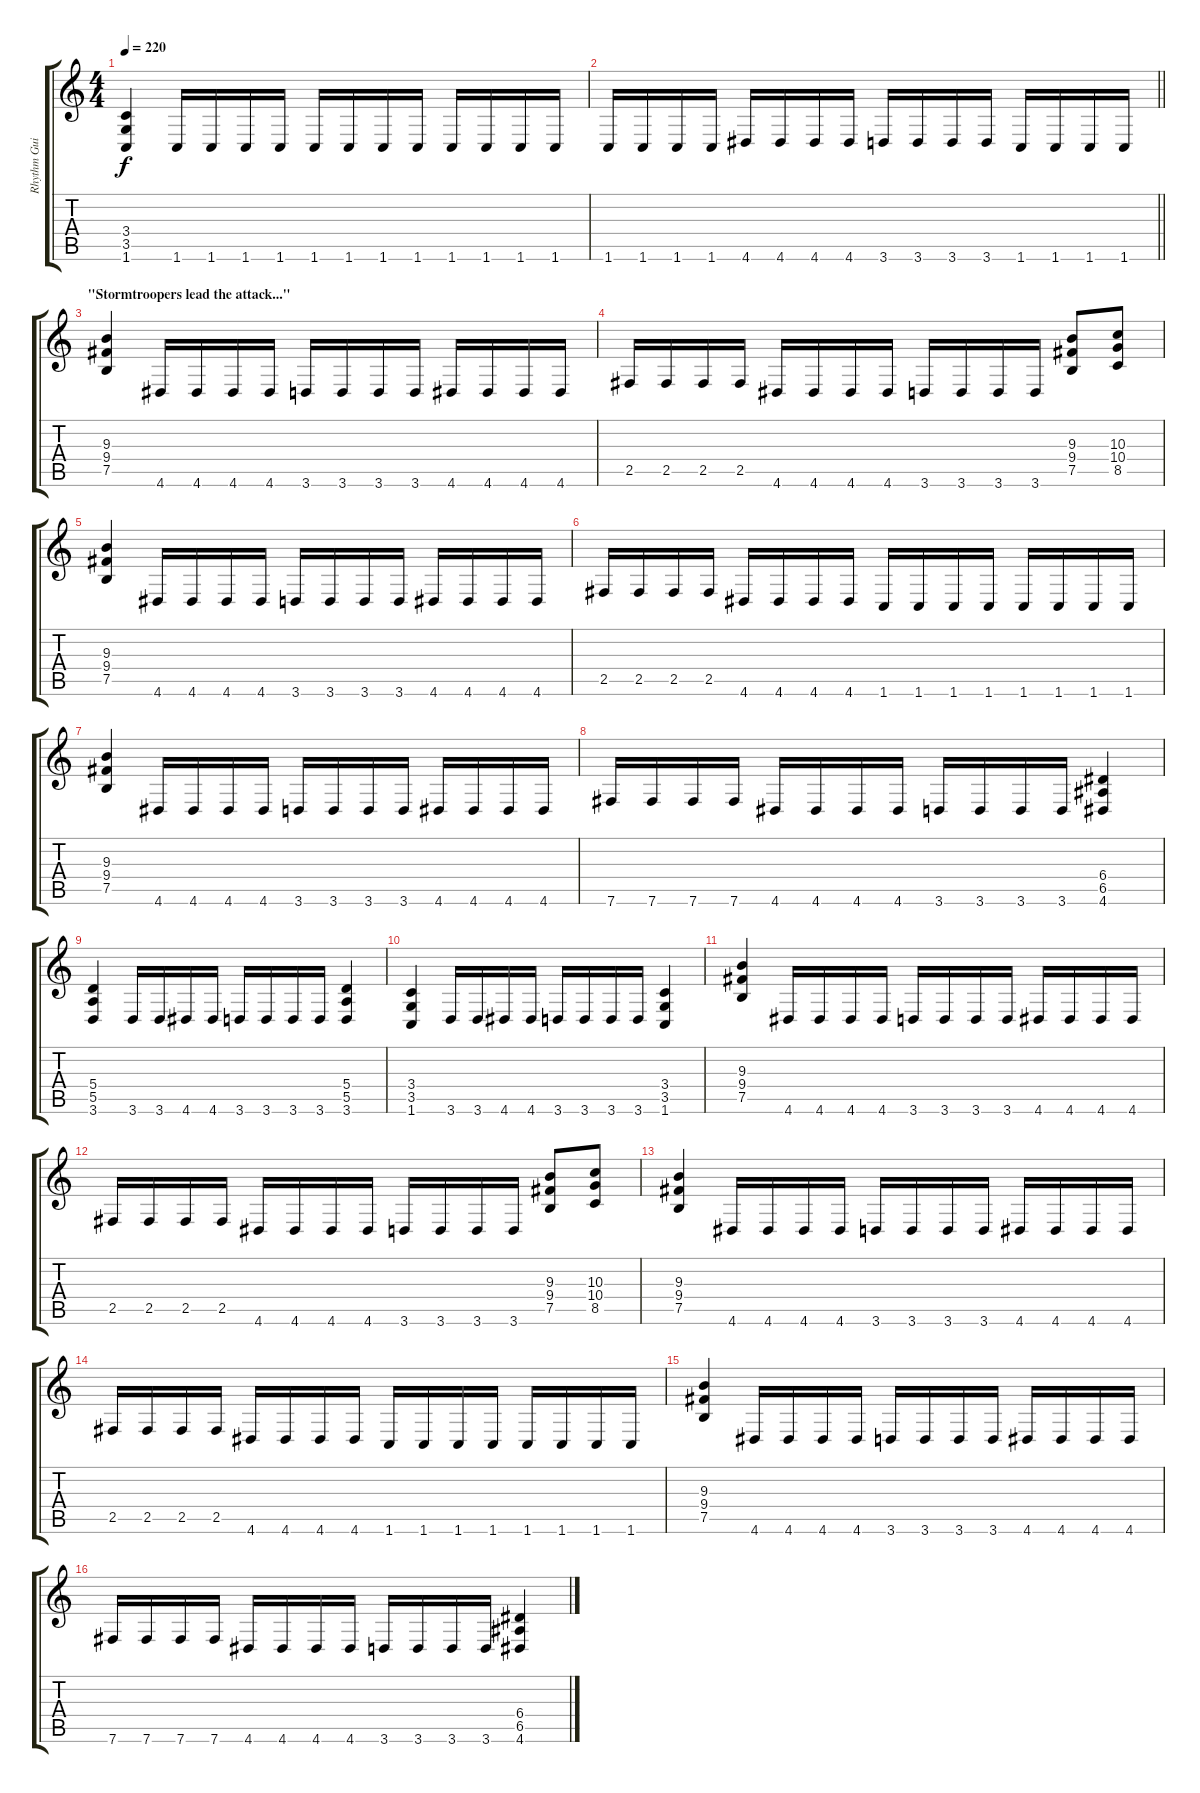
\track ("Rhythm Guitar I" "Rhythm Gui") {instrument distortionguitar}
\staff {score tabs}
\tuning (B3 Gb3 D3 A2 E2 B1) {hide}
\ts (4 4)
\tempo 220
\clef g2
\ks c
(3.4 3.5 1.6).4{dy f} 1.6.16 1.6.16 1.6.16 1.6.16 1.6.16 1.6.16 1.6.16 1.6.16 1.6.16 1.6.16 1.6.16 1.6.16 |
\barLineRight lightlight
1.6.16 1.6.16 1.6.16 1.6.16 4.6.16 4.6.16 4.6.16 4.6.16 3.6.16 3.6.16 3.6.16 3.6.16 1.6.16 1.6.16 1.6.16 1.6.16 |
\section ("" "\"Stormtroopers lead the attack...\"")
(9.3 9.4 7.5).4 4.6.16 4.6.16 4.6.16 4.6.16 3.6.16 3.6.16 3.6.16 3.6.16 4.6.16 4.6.16 4.6.16 4.6.16 |
2.5.16 2.5.16 2.5.16 2.5.16 4.6.16 4.6.16 4.6.16 4.6.16 3.6.16 3.6.16 3.6.16 3.6.16 (9.3 9.4 7.5).8 (10.3 10.4 8.5).8 |
(9.3 9.4 7.5).4 4.6.16 4.6.16 4.6.16 4.6.16 3.6.16 3.6.16 3.6.16 3.6.16 4.6.16 4.6.16 4.6.16 4.6.16 |
2.5.16 2.5.16 2.5.16 2.5.16 4.6.16 4.6.16 4.6.16 4.6.16 1.6.16 1.6.16 1.6.16 1.6.16 1.6.16 1.6.16 1.6.16 1.6.16 |
(9.3 9.4 7.5).4 4.6.16 4.6.16 4.6.16 4.6.16 3.6.16 3.6.16 3.6.16 3.6.16 4.6.16 4.6.16 4.6.16 4.6.16 |
7.6.16 7.6.16 7.6.16 7.6.16 4.6.16 4.6.16 4.6.16 4.6.16 3.6.16 3.6.16 3.6.16 3.6.16 (6.4 6.5 4.6).4 |
(5.4 5.5 3.6).4 3.6.16 3.6.16 4.6.16 4.6.16 3.6.16 3.6.16 3.6.16 3.6.16 (5.4 5.5 3.6).4 |
(3.4 3.5 1.6).4 3.6.16 3.6.16 4.6.16 4.6.16 3.6.16 3.6.16 3.6.16 3.6.16 (3.4 3.5 1.6).4 |
(9.3 9.4 7.5).4 4.6.16 4.6.16 4.6.16 4.6.16 3.6.16 3.6.16 3.6.16 3.6.16 4.6.16 4.6.16 4.6.16 4.6.16 |
2.5.16 2.5.16 2.5.16 2.5.16 4.6.16 4.6.16 4.6.16 4.6.16 3.6.16 3.6.16 3.6.16 3.6.16 (9.3 9.4 7.5).8 (10.3 10.4 8.5).8 |
(9.3 9.4 7.5).4 4.6.16 4.6.16 4.6.16 4.6.16 3.6.16 3.6.16 3.6.16 3.6.16 4.6.16 4.6.16 4.6.16 4.6.16 |
2.5.16 2.5.16 2.5.16 2.5.16 4.6.16 4.6.16 4.6.16 4.6.16 1.6.16 1.6.16 1.6.16 1.6.16 1.6.16 1.6.16 1.6.16 1.6.16 |
(9.3 9.4 7.5).4 4.6.16 4.6.16 4.6.16 4.6.16 3.6.16 3.6.16 3.6.16 3.6.16 4.6.16 4.6.16 4.6.16 4.6.16 |
7.6.16 7.6.16 7.6.16 7.6.16 4.6.16 4.6.16 4.6.16 4.6.16 3.6.16 3.6.16 3.6.16 3.6.16 (6.4 6.5 4.6).4
